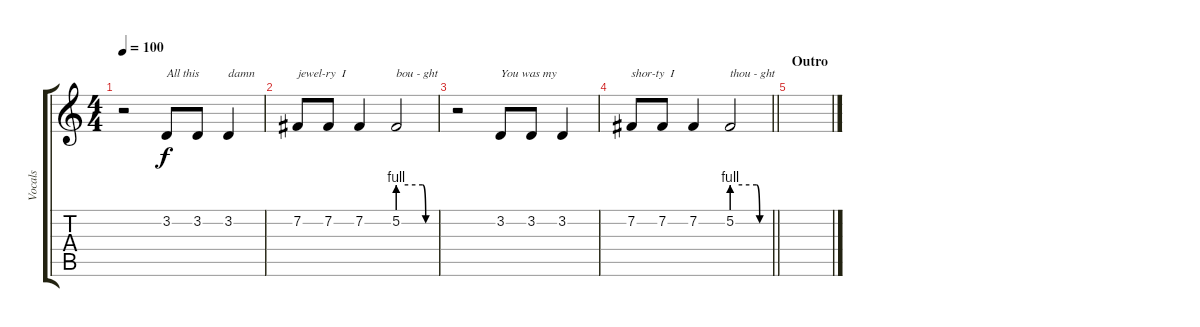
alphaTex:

\track ("Vocals" "Vocals") {instrument violin}
\staff {score tabs}
\tuning (E4 B3 G3 D3 A2 E2) {hide}
\ts (4 4)
\tempo 100
\clef g2
\ks c
r.2{dy f} 3.2.8{txt "All this"} 3.2.8 3.2.4{txt "damn"} |
7.2.8{txt "jewel-ry  I"} 7.2.8 7.2.4 5.2{be (custom 0 4 40 4 45 0 60 0)}.2{txt "bou - ght"} |
r.2 3.2.8{txt "You was my"} 3.2.8 3.2.4 |
\barLineRight lightlight
7.2.8{txt "shor-ty  I "} 7.2.8 7.2.4 5.2{be (custom 0 4 40 4 45 0 60 0)}.2{txt "thou - ght"} |
\section ("" "Outro")
